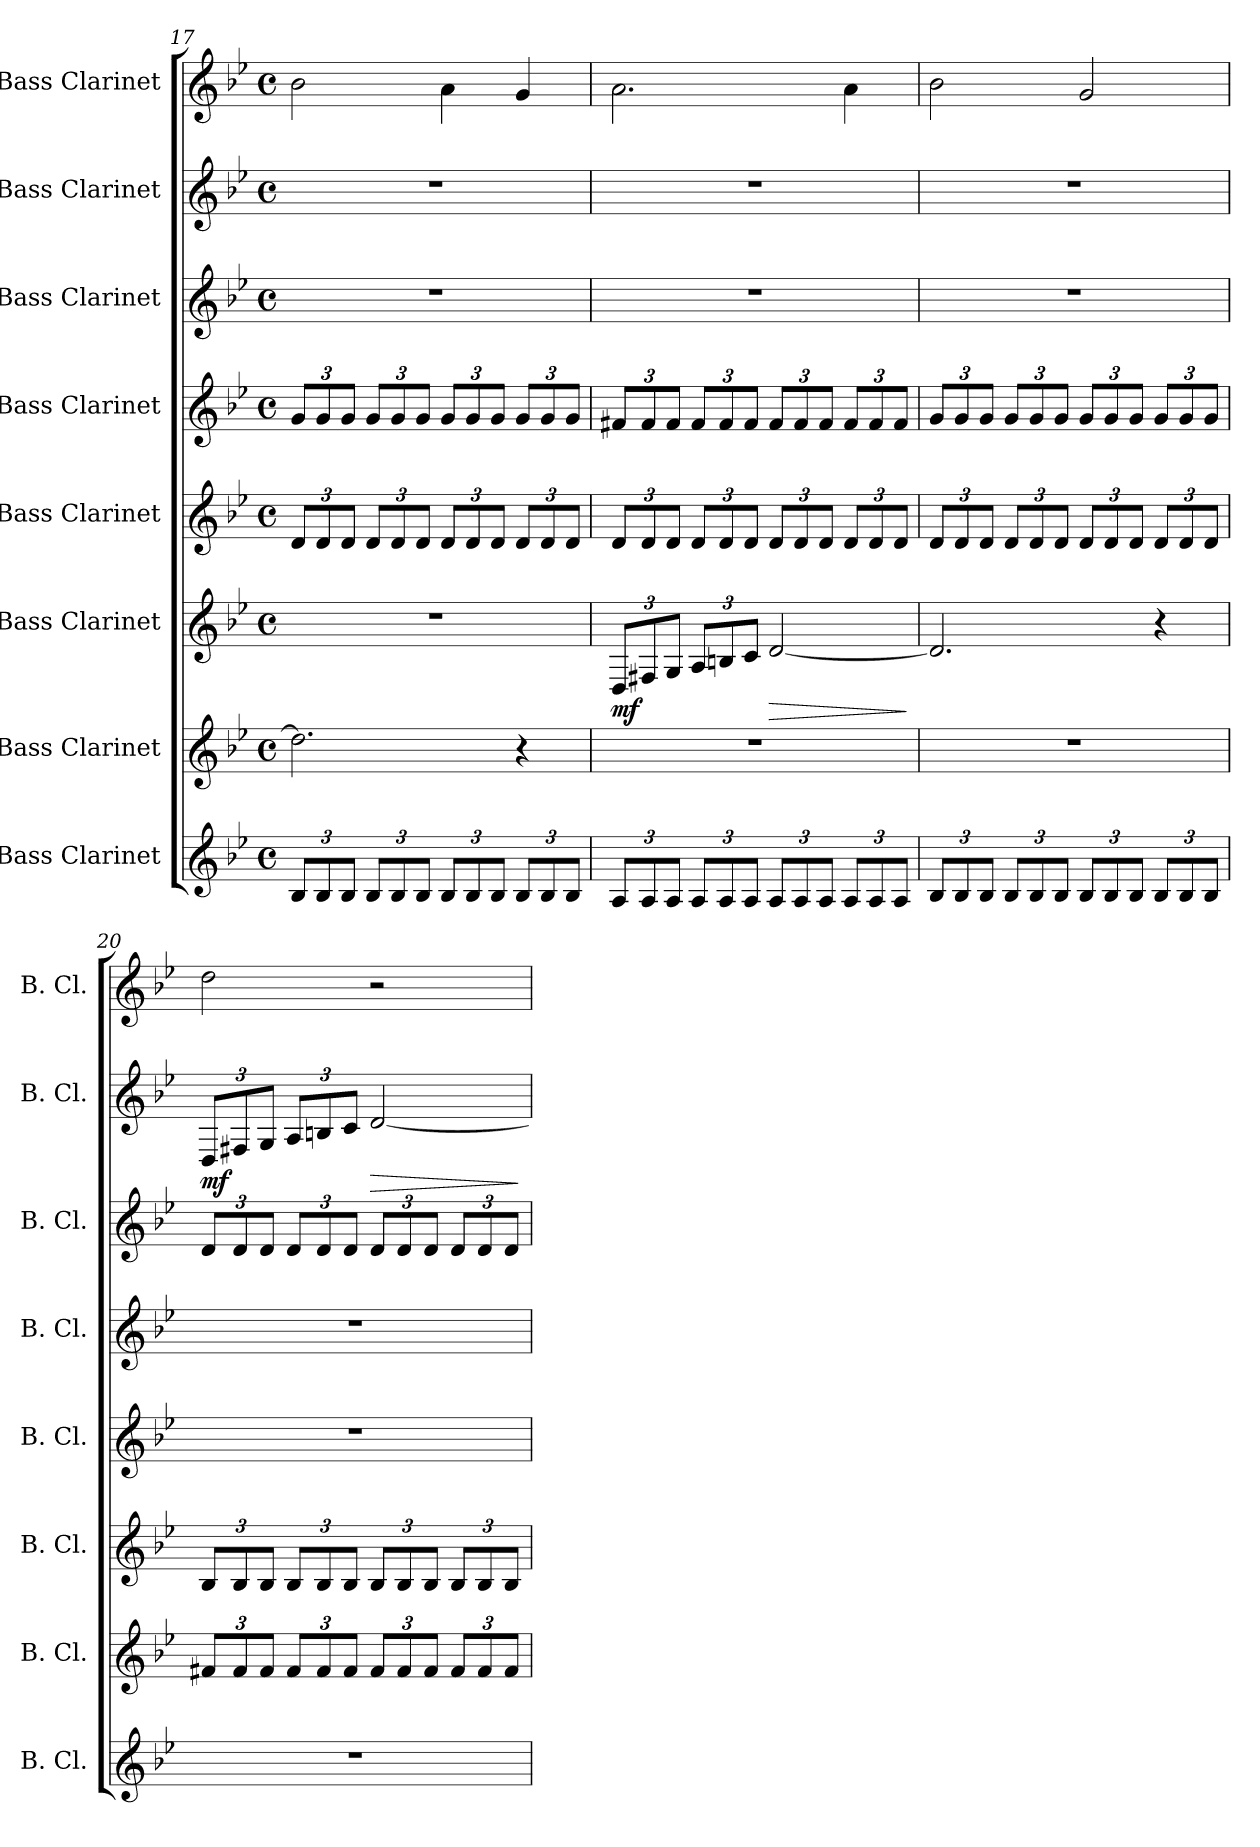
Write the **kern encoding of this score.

**kern	**kern	**kern	**dynam	**kern	**kern	**kern	**kern	**dynam	**kern
*part8	*part7	*part6	*part6	*part5	*part4	*part3	*part2	*part2	*part1
*staff8	*staff7	*staff6	*staff6	*staff5	*staff4	*staff3	*staff2	*staff2	*staff1
*I"Bass Clarinet	*I"Bass Clarinet	*I"Bass Clarinet	*	*I"Bass Clarinet	*I"Bass Clarinet	*I"Bass Clarinet	*I"Bass Clarinet	*	*I"Bass Clarinet
*I'B. Cl.	*I'B. Cl.	*I'B. Cl.	*	*I'B. Cl.	*I'B. Cl.	*I'B. Cl.	*I'B. Cl.	*	*I'B. Cl.
!!LO:PB:g=z
*clefG2	*clefG2	*clefG2	*	*clefG2	*clefG2	*clefG2	*clefG2	*	*clefG2
*ITrd8c14	*ITrd8c14	*ITrd8c14	*	*ITrd8c14	*ITrd8c14	*ITrd8c14	*ITrd8c14	*	*ITrd8c14
*k[b-e-]	*k[b-e-]	*k[b-e-]	*	*k[b-e-]	*k[b-e-]	*k[b-e-]	*k[b-e-]	*	*k[b-e-]
*M4/4	*M4/4	*M4/4	*	*M4/4	*M4/4	*M4/4	*M4/4	*	*M4/4
*met(c)	*met(c)	*met(c)	*	*met(c)	*met(c)	*met(c)	*met(c)	*	*met(c)
*Xbrackettup	*	*	*	*Xbrackettup	*Xbrackettup	*	*	*	*
=17	=17	=17	=17	=17	=17	=17	=17	=17	=17
12BB-/L	2.d\]	1r	.	12D/L	12G/L	1r	1r	.	2B-\
12BB-/	.	.	.	12D/	12G/	.	.	.	.
12BB-/J	.	.	.	12D/J	12G/J	.	.	.	.
12BB-/L	.	.	.	12D/L	12G/L	.	.	.	.
12BB-/	.	.	.	12D/	12G/	.	.	.	.
12BB-/J	.	.	.	12D/J	12G/J	.	.	.	.
12BB-/L	.	.	.	12D/L	12G/L	.	.	.	4A\
12BB-/	.	.	.	12D/	12G/	.	.	.	.
12BB-/J	.	.	.	12D/J	12G/J	.	.	.	.
12BB-/L	4r	.	.	12D/L	12G/L	.	.	.	4G/
12BB-/	.	.	.	12D/	12G/	.	.	.	.
12BB-/J	.	.	.	12D/J	12G/J	.	.	.	.
=18	=18	=18	=18	=18	=18	=18	=18	=18	=18
*	*	*Xbrackettup	*	*	*	*	*	*	*
!	!	!	!LO:DY:b	!	!	!	!	!	!
12AA/L	1r	12DD/L	mf	12D/L	12F#X/L	1r	1r	.	2.A\
12AA/	.	12FF#X/	.	12D/	12F#/	.	.	.	.
12AA/J	.	12GG/J	.	12D/J	12F#/J	.	.	.	.
12AA/L	.	12AA/L	.	12D/L	12F#/L	.	.	.	.
12AA/	.	12BBn/	.	12D/	12F#/	.	.	.	.
12AA/J	.	12C/J	.	12D/J	12F#/J	.	.	.	.
!	!	!	!LO:HP:b	!	!	!	!	!	!
12AA/L	.	[2D/	>	12D/L	12F#/L	.	.	.	.
12AA/	.	.	.	12D/	12F#/	.	.	.	.
12AA/J	.	.	.	12D/J	12F#/J	.	.	.	.
12AA/L	.	.	.	12D/L	12F#/L	.	.	.	4A\
12AA/	.	.	.	12D/	12F#/	.	.	.	.
12AA/J	.	.	.	12D/J	12F#/J	.	.	.	.
.	.	.	]	.	.	.	.	.	.
!!LO:PB:g=z
=19	=19	=19	=19	=19	=19	=19	=19	=19	=19
12BB-/L	1r	2.D/]	.	12D/L	12G/L	1r	1r	.	2B-\
12BB-/	.	.	.	12D/	12G/	.	.	.	.
12BB-/J	.	.	.	12D/J	12G/J	.	.	.	.
12BB-/L	.	.	.	12D/L	12G/L	.	.	.	.
12BB-/	.	.	.	12D/	12G/	.	.	.	.
12BB-/J	.	.	.	12D/J	12G/J	.	.	.	.
12BB-/L	.	.	.	12D/L	12G/L	.	.	.	2G/
12BB-/	.	.	.	12D/	12G/	.	.	.	.
12BB-/J	.	.	.	12D/J	12G/J	.	.	.	.
12BB-/L	.	4r	.	12D/L	12G/L	.	.	.	.
12BB-/	.	.	.	12D/	12G/	.	.	.	.
12BB-/J	.	.	.	12D/J	12G/J	.	.	.	.
=20	=20	=20	=20	=20	=20	=20	=20	=20	=20
*	*Xbrackettup	*	*	*	*	*Xbrackettup	*Xbrackettup	*	*
!	!	!	!	!	!	!	!	!LO:DY:b	!
1r	12F#X/L	12BB-/L	.	1r	1r	12D/L	12DD/L	mf	2d\
.	12F#/	12BB-/	.	.	.	12D/	12FF#X/	.	.
.	12F#/J	12BB-/J	.	.	.	12D/J	12GG/J	.	.
.	12F#/L	12BB-/L	.	.	.	12D/L	12AA/L	.	.
.	12F#/	12BB-/	.	.	.	12D/	12BBn/	.	.
.	12F#/J	12BB-/J	.	.	.	12D/J	12C/J	.	.
!	!	!	!	!	!	!	!	!LO:HP:b	!
.	12F#/L	12BB-/L	.	.	.	12D/L	[2D/	>	2r
.	12F#/	12BB-/	.	.	.	12D/	.	.	.
.	12F#/J	12BB-/J	.	.	.	12D/J	.	.	.
.	12F#/L	12BB-/L	.	.	.	12D/L	.	.	.
.	12F#/	12BB-/	.	.	.	12D/	.	.	.
.	12F#/J	12BB-/J	.	.	.	12D/J	.	.	.
.	.	.	.	.	.	.	.	]	.
=	=	=	=	=	=	=	=	=	=
*-	*-	*-	*-	*-	*-	*-	*-	*-	*-
